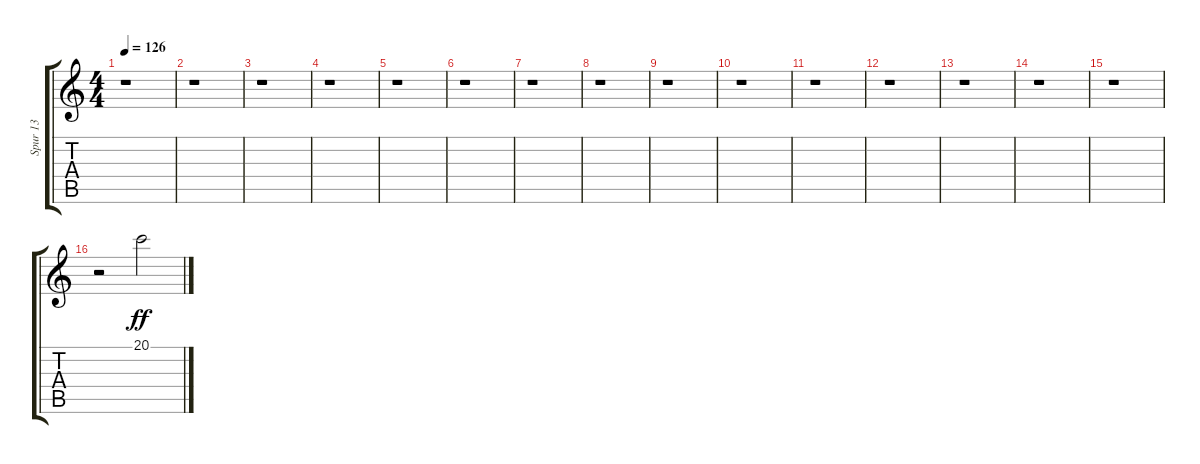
\track ("Spur 13" "Spur 13") {instrument stringensemble2}
\staff {score tabs}
\tuning (E4 B3 G3 D3 A2 E2) {hide}
\ts (4 4)
\tempo 126
\clef g2
\ks c
r.1{dy f} |
r.1 |
r.1 |
r.1 |
r.1 |
r.1 |
r.1 |
r.1 |
r.1 |
r.1 |
r.1 |
r.1 |
r.1 |
r.1 |
r.1 |
r.2 20.1.2{dy ff}
